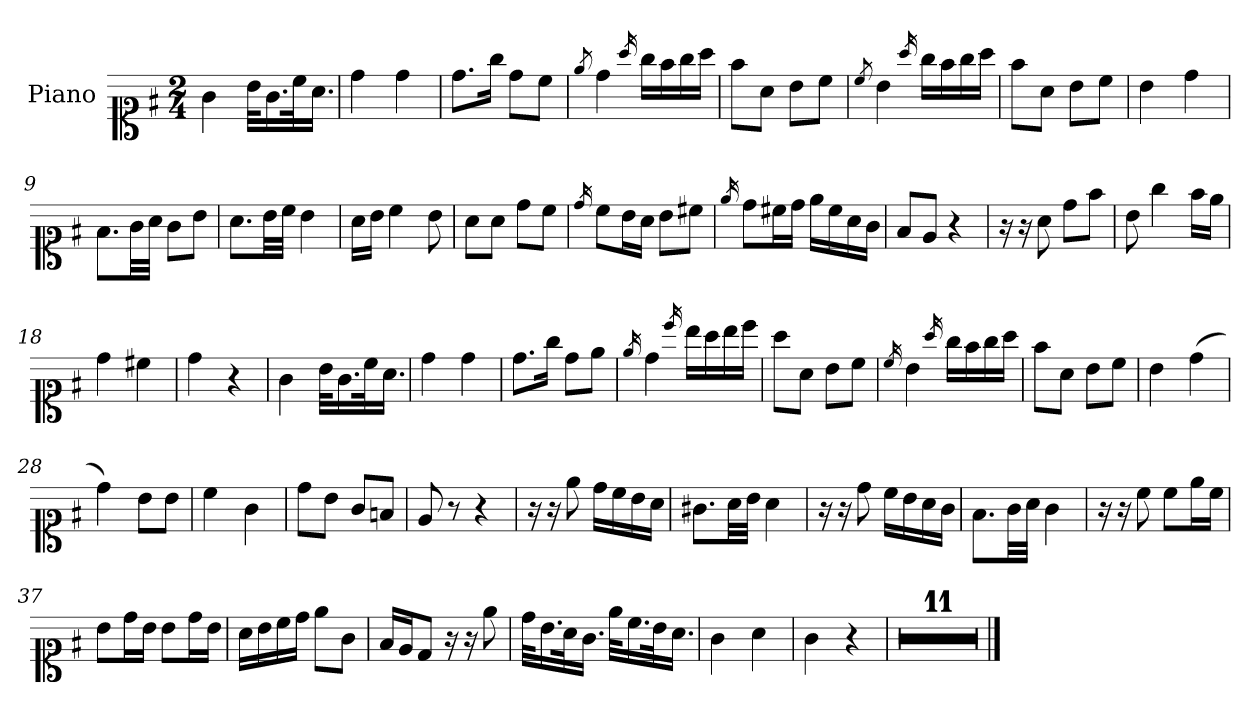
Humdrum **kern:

**kern
*part1
*staff1
*I"Piano
*I'Pno.
*clefC1
*k[f#]
*M2/4
=1
4g\
32b\KLL
16.g\
32cc\K
16.a\JJ
=2
4dd\
4dd\
=3
8.dd\L
16gg\Jk
8dd\L
8cc\J
=4
8qee/
4dd\
16qaa/
16gg\LL
16ff#\
16gg\
16aa\JJ
=5
8ff#\L
8a\J
8b\L
8cc\J
=6
8qcc/
4b\
16qaa/
16gg\LL
16ff#\
16gg\
16aa\JJ
=7
8ff#\L
8a\J
8b\L
8cc\J
=8
4b\
4dd\
=9
8.f#\L
32g\LL
32a\JJJ
8g\L
8b\J
=10
8.a\L
32b\LL
32cc\JJJ
4b\
=11
16a\LL
16b\JJ
4cc\
8b\
=12
8a\L
8a\J
8dd\L
8cc\J
=13
16qdd/
8cc\L
16b\L
16a\JJ
8b\L
8cc#X\J
=14
16qee/
8dd\L
16cc#X\L
16dd\JJ
16ee\LL
16cc#\
16a\
16g\JJ
=15
8f#/L
8e/J
4r
=16
16r
16r
8a\
8dd\L
8ff#\J
=17
8b\
4gg\
16ff#\LL
16ee\JJ
=18
4dd\
4cc#X\
=19
4dd\
4r
=20
4g\
32b\KLL
16.g\
32cc\K
16.a\JJ
=21
4dd\
4dd\
=22
8.dd\L
16gg\Jk
8dd\L
8ee\J
=23
16qee/
4dd\
16qccc/
16bb\LL
16aa\
16bb\
16ccc\JJ
=24
8aa\L
8a\J
8b\L
8cc\J
=25
16qcc/
4b\
16qaa/
16gg\LL
16ff#\
16gg\
16aa\JJ
=26
8ff#\L
8a\J
8b\L
8cc\J
=27
4b\
(>4dd\
=28
4dd\)
8b\L
8b\J
=29
4cc\
4g\
=30
8dd\L
8b\J
8g/L
8fn/J
=31
8e/
8r
4r
=32
16r
16r
8ee\
16dd\LL
16cc\
16b\
16a\JJ
=33
8.g#X\L
32a\LL
32b\JJJ
4a\
=34
16r
16r
8dd\
16cc\LL
16b\
16a\
16g\JJ
=35
8.f#\L
32g\LL
32a\JJJ
4g\
=36
16r
16r
8cc\
8cc\L
16ee\L
16cc\JJ
=37
8b\L
16dd\L
16b\JJ
8b\L
16dd\L
16b\JJ
=38
16a\LL
16b\
16cc\
16dd\JJ
8ee\L
8g\J
=39
16f#/LL
16e/J
8d/J
16r
16r
8ee\
=40
32dd\KLL
16.b\
32a\K
16.g\JJ
32ee\KLL
16.cc\
32b\K
16.a\JJ
=41
4g\
4a\
=42
4g\
4r
=43
2r
=44
2r
=45
2r
=46
2r
=47
2r
=48
2r
=49
2r
=50
2r
=51
2r
=52
2r
=53
2r
==
*-
